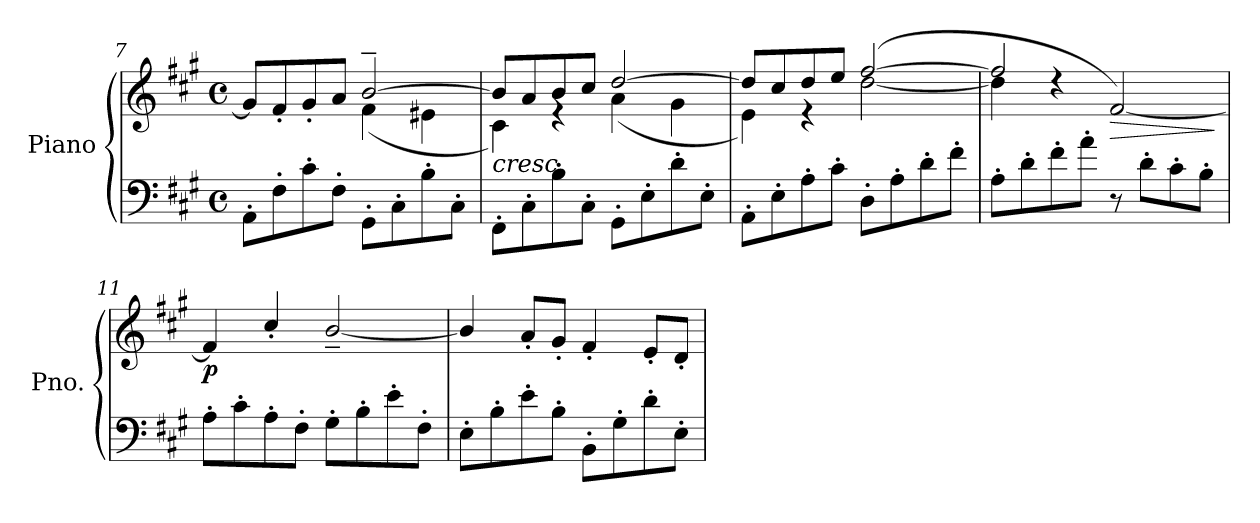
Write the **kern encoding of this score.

**kern	**kern	**dynam
*part1	*part1	*part1
*staff2	*staff1	*staff1/2
*I"Piano	*	*
*I'Pno.	*	*
*clefF4	*clefG2	*
*k[f#c#g#]	*k[f#c#g#]	*
*M4/4	*M4/4	*
*met(c)	*met(c)	*
=7	=7	=7
*	*^	*
8AA'\L	8g#/L]	2ryy	.
8F#'\	8f#'/	.	.
8c#'\	8g#'/	.	.
8F#'\J	8a/J	.	.
8GG#'\L	[2b~/	(4f#\	.
8C#'\	.	.	.
8B'\	.	4e#X\	.
8C#'\J	.	.	.
!!LO:LB:g=z	!!
=8	=8	=8	=8
!	!LO:TX:b:i:t=cresc.	!	!
8FF#'\L	8b/L]	4c#\)	.
8C#'\	8a/	.	.
8B'\	8b/	4re	.
8C#'\J	8cc#/J	.	.
8GG#'\L	[2dd/	(4a\	.
8E'\	.	.	.
8d'\	.	4g#\	.
8E'\J	.	.	.
=9	=9	=9	=9
8AA'\L	8dd/L]	4e\)	.
8E'\	8cc#/	.	.
8A'\	8dd/	4re	.
8c#'\J	8ee/J	.	.
8D'\L	([2ff#/	[2dd\	.
8A'\	.	.	.
8d'\	.	.	.
8f#'\J	.	.	.
=10	=10	=10	=10
8A'\L	2ff#/]	4dd\]	.
8d'\	.	.	.
8f#'\	.	4rdd	.
8a'\J	.	.	.
!	!	!	!LO:HP:b
8r	[2f#/)	2ryy	>
8d'\L	.	.	.
8c#'\	.	.	.
8B'\J	.	.	.
*	*v	*v	*
.	.	]
=11	=11	=11
!	!	!LO:DY:b
8A'\L	4f#/]	p
8c#'\	.	.
8A'\	4cc#'/	.
8F#'\J	.	.
8G#'\L	[2b~/	.
8B'\	.	.
8e'\	.	.
8F#'\J	.	.
!!LO:LB:g=z
=12	=12	=12
8E'\L	4b/]	.
8B'\	.	.
8e'\	8a'/L	.
8B'\J	8g#'/J	.
8BB'\L	4f#'/	.
8G#'\	.	.
8d'\	8e'/L	.
8E'\J	8d'/J	.
=	=	=
*-	*-	*-
